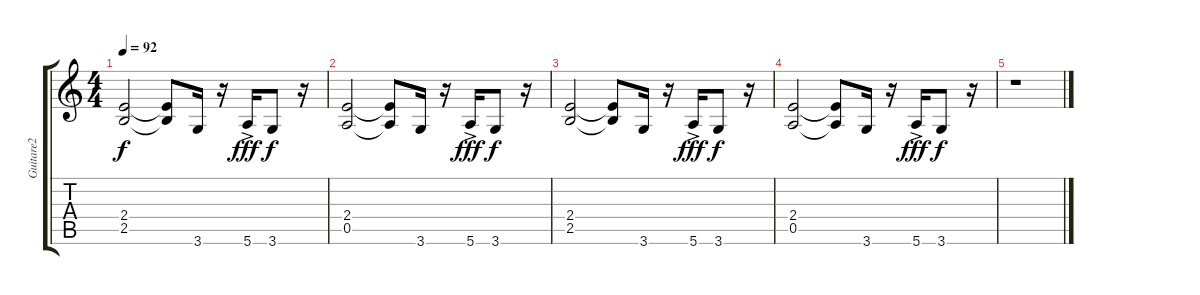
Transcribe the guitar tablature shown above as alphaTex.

\track ("Guitare2" "Guitare2") {instrument electricguitarmuted}
\staff {score tabs}
\tuning (E4 B3 G3 D3 A2 E2) {hide}
\ts (4 4)
\tempo 92
\clef g2
\ks c
(2.4 2.5).2{dy f} (2.4{t} 2.5{t}).8 3.6.16 r.16 5.6{ac}.16{dy fff} 3.6.8{dy f} r.16 |
(2.4 0.5).2 (2.4{t} 0.5{t}).8 3.6.16 r.16 5.6{ac}.16{dy fff} 3.6.8{dy f} r.16 |
(2.4 2.5).2 (2.4{t} 2.5{t}).8 3.6.16 r.16 5.6{ac}.16{dy fff} 3.6.8{dy f} r.16 |
(2.4 0.5).2 (2.4{t} 0.5{t}).8 3.6.16 r.16 5.6{ac}.16{dy fff} 3.6.8{dy f} r.16 |
r.1
